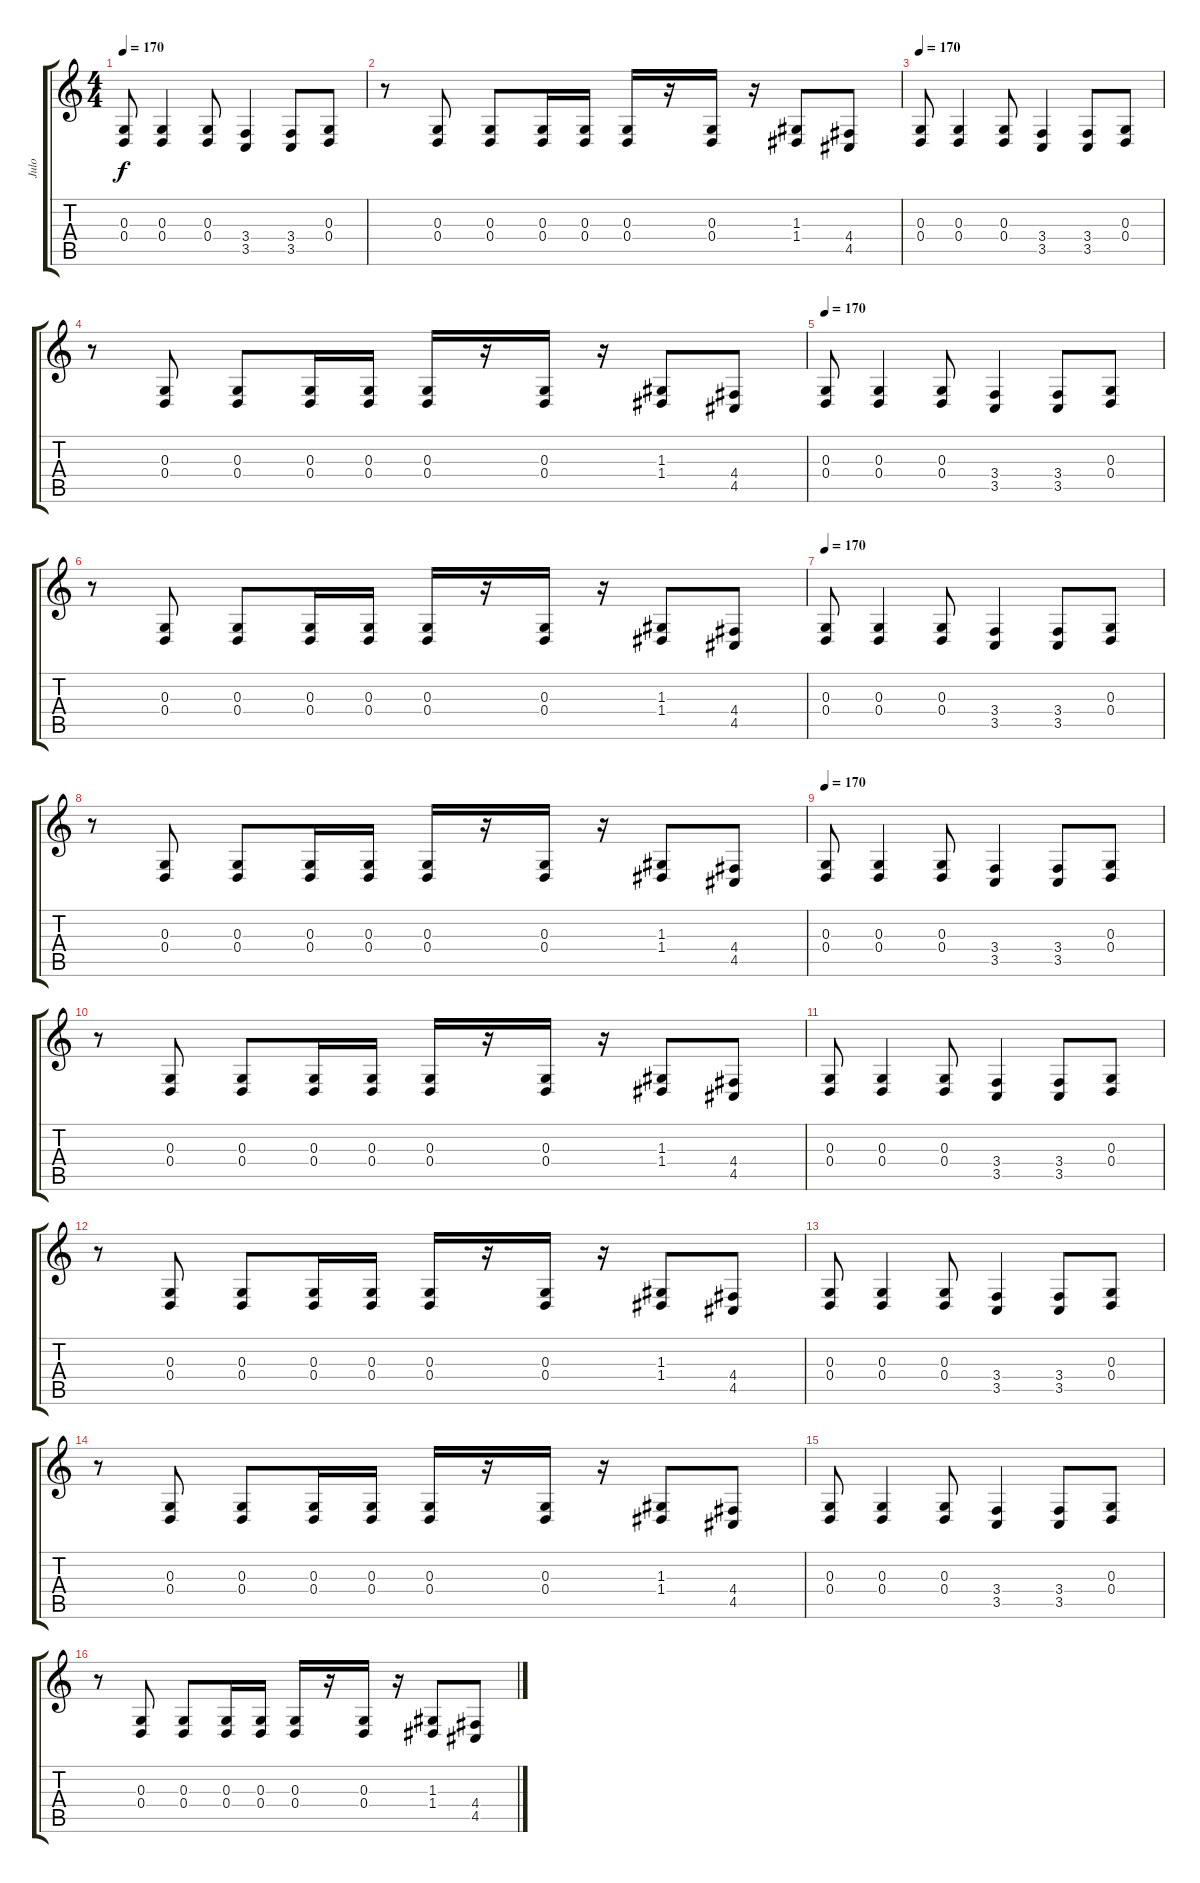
\track ("Julo" "Julo") {instrument lead1square}
\staff {score tabs}
\tuning (E4 B3 G3 D3 A2 E2) {hide}
\ts (4 4)
\tempo 170
\clef g2
\ks c
(0.3 0.4).8{dy f} (0.3 0.4).4 (0.3 0.4).8 (3.4 3.5).4 (3.4 3.5).8 (0.3 0.4).8 |
r.8 (0.3 0.4).8 (0.3 0.4).8 (0.3 0.4).16 (0.3 0.4).16 (0.3 0.4).16 r.16 (0.3 0.4).16 r.16 (1.3 1.4).8 (4.4 4.5).8 |
\tempo 170
(0.3 0.4).8 (0.3 0.4).4 (0.3 0.4).8 (3.4 3.5).4 (3.4 3.5).8 (0.3 0.4).8 |
r.8 (0.3 0.4).8 (0.3 0.4).8 (0.3 0.4).16 (0.3 0.4).16 (0.3 0.4).16 r.16 (0.3 0.4).16 r.16 (1.3 1.4).8 (4.4 4.5).8 |
\tempo 170
(0.3 0.4).8 (0.3 0.4).4 (0.3 0.4).8 (3.4 3.5).4 (3.4 3.5).8 (0.3 0.4).8 |
r.8 (0.3 0.4).8 (0.3 0.4).8 (0.3 0.4).16 (0.3 0.4).16 (0.3 0.4).16 r.16 (0.3 0.4).16 r.16 (1.3 1.4).8 (4.4 4.5).8 |
\tempo 170
(0.3 0.4).8 (0.3 0.4).4 (0.3 0.4).8 (3.4 3.5).4 (3.4 3.5).8 (0.3 0.4).8 |
r.8 (0.3 0.4).8 (0.3 0.4).8 (0.3 0.4).16 (0.3 0.4).16 (0.3 0.4).16 r.16 (0.3 0.4).16 r.16 (1.3 1.4).8 (4.4 4.5).8 |
\tempo 170
(0.3 0.4).8 (0.3 0.4).4 (0.3 0.4).8 (3.4 3.5).4 (3.4 3.5).8 (0.3 0.4).8 |
r.8 (0.3 0.4).8 (0.3 0.4).8 (0.3 0.4).16 (0.3 0.4).16 (0.3 0.4).16 r.16 (0.3 0.4).16 r.16 (1.3 1.4).8 (4.4 4.5).8 |
(0.3 0.4).8 (0.3 0.4).4 (0.3 0.4).8 (3.4 3.5).4 (3.4 3.5).8 (0.3 0.4).8 |
r.8 (0.3 0.4).8 (0.3 0.4).8 (0.3 0.4).16 (0.3 0.4).16 (0.3 0.4).16 r.16 (0.3 0.4).16 r.16 (1.3 1.4).8 (4.4 4.5).8 |
(0.3 0.4).8 (0.3 0.4).4 (0.3 0.4).8 (3.4 3.5).4 (3.4 3.5).8 (0.3 0.4).8 |
r.8 (0.3 0.4).8 (0.3 0.4).8 (0.3 0.4).16 (0.3 0.4).16 (0.3 0.4).16 r.16 (0.3 0.4).16 r.16 (1.3 1.4).8 (4.4 4.5).8 |
(0.3 0.4).8 (0.3 0.4).4 (0.3 0.4).8 (3.4 3.5).4 (3.4 3.5).8 (0.3 0.4).8 |
r.8 (0.3 0.4).8 (0.3 0.4).8 (0.3 0.4).16 (0.3 0.4).16 (0.3 0.4).16 r.16 (0.3 0.4).16 r.16 (1.3 1.4).8 (4.4 4.5).8
